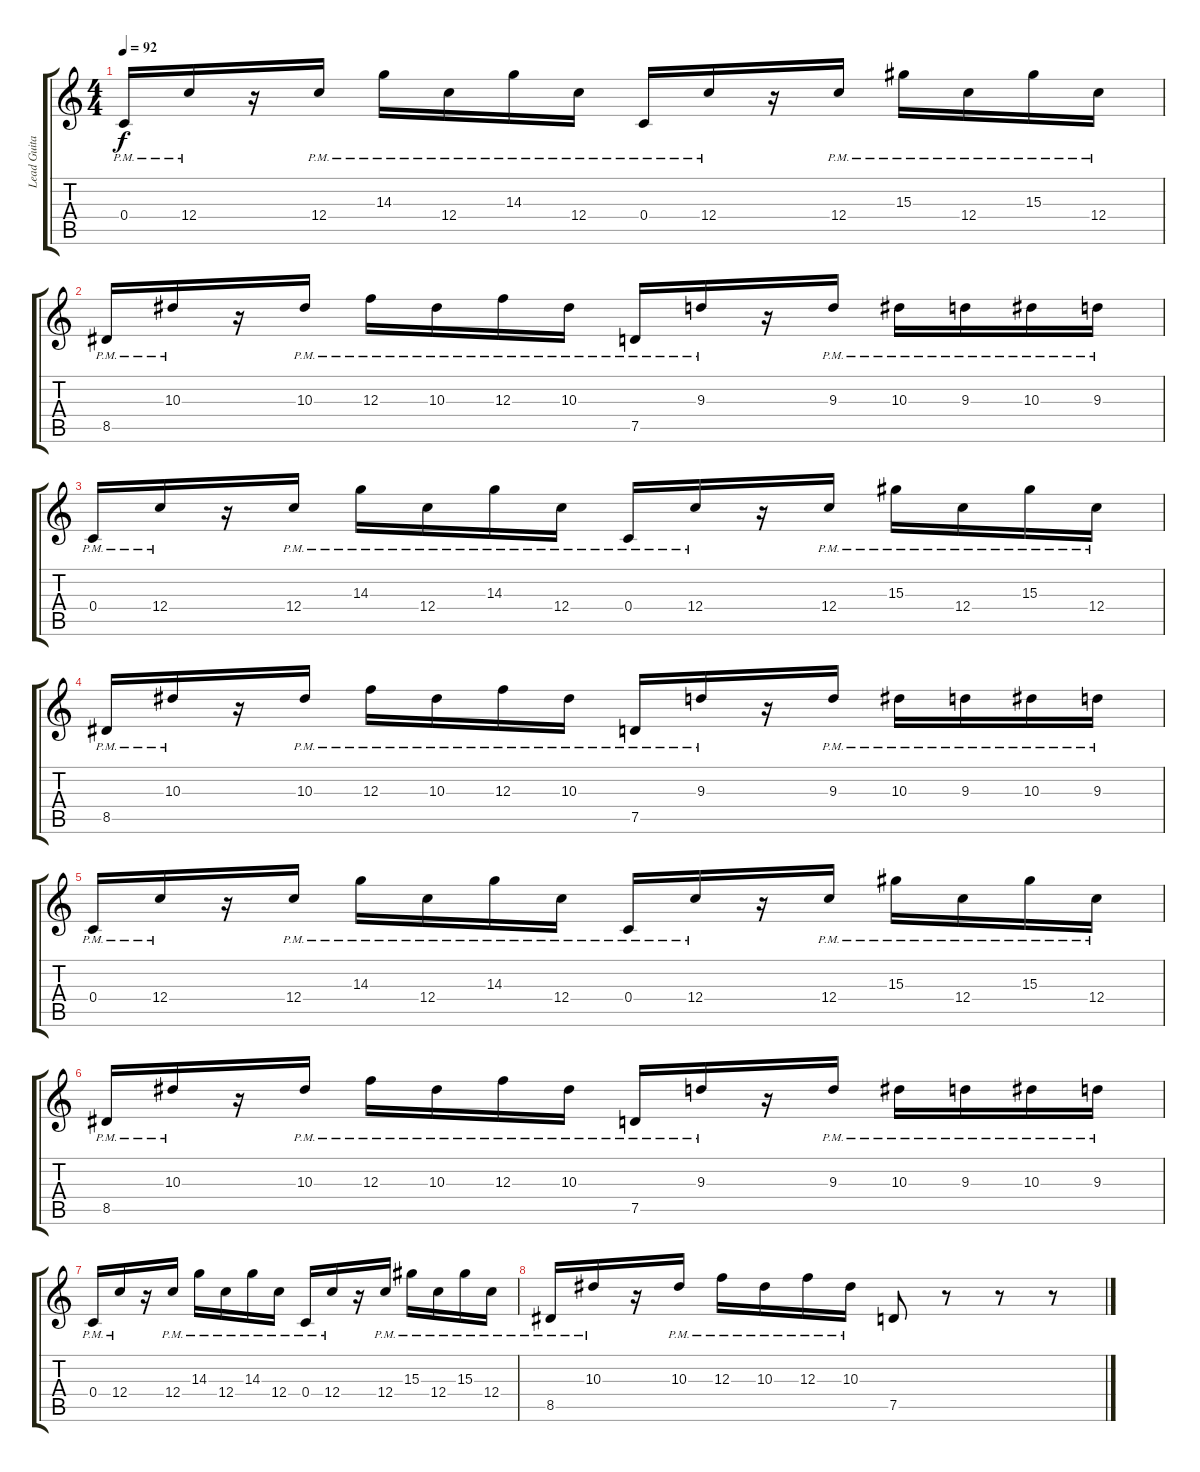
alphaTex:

\track ("Lead Guitar" "Lead Guita") {instrument distortionguitar}
\staff {score tabs}
\tuning (D4 A3 F3 C3 G2 C2) {hide}
\ts (4 4)
\tempo 92
\clef g2
\ks c
0.4{pm}.16{dy f} 12.4{pm}.16 r.16 12.4{pm}.16 14.3{pm}.16 12.4{pm}.16 14.3{pm}.16 12.4{pm}.16 0.4{pm}.16 12.4{pm}.16 r.16 12.4{pm}.16 15.3{pm}.16 12.4{pm}.16 15.3{pm}.16 12.4{pm}.16 |
8.5{pm}.16 10.3{pm}.16 r.16 10.3{pm}.16 12.3{pm}.16 10.3{pm}.16 12.3{pm}.16 10.3{pm}.16 7.5{pm}.16 9.3{pm}.16 r.16 9.3{pm}.16 10.3{pm}.16 9.3{pm}.16 10.3{pm}.16 9.3{pm}.16 |
0.4{pm}.16 12.4{pm}.16 r.16 12.4{pm}.16 14.3{pm}.16 12.4{pm}.16 14.3{pm}.16 12.4{pm}.16 0.4{pm}.16 12.4{pm}.16 r.16 12.4{pm}.16 15.3{pm}.16 12.4{pm}.16 15.3{pm}.16 12.4{pm}.16 |
8.5{pm}.16 10.3{pm}.16 r.16 10.3{pm}.16 12.3{pm}.16 10.3{pm}.16 12.3{pm}.16 10.3{pm}.16 7.5{pm}.16 9.3{pm}.16 r.16 9.3{pm}.16 10.3{pm}.16 9.3{pm}.16 10.3{pm}.16 9.3{pm}.16 |
0.4{pm}.16 12.4{pm}.16 r.16 12.4{pm}.16 14.3{pm}.16 12.4{pm}.16 14.3{pm}.16 12.4{pm}.16 0.4{pm}.16 12.4{pm}.16 r.16 12.4{pm}.16 15.3{pm}.16 12.4{pm}.16 15.3{pm}.16 12.4{pm}.16 |
8.5{pm}.16 10.3{pm}.16 r.16 10.3{pm}.16 12.3{pm}.16 10.3{pm}.16 12.3{pm}.16 10.3{pm}.16 7.5{pm}.16 9.3{pm}.16 r.16 9.3{pm}.16 10.3{pm}.16 9.3{pm}.16 10.3{pm}.16 9.3{pm}.16 |
0.4{pm}.16 12.4{pm}.16 r.16 12.4{pm}.16 14.3{pm}.16 12.4{pm}.16 14.3{pm}.16 12.4{pm}.16 0.4{pm}.16 12.4{pm}.16 r.16 12.4{pm}.16 15.3{pm}.16 12.4{pm}.16 15.3{pm}.16 12.4{pm}.16 |
8.5{pm}.16 10.3{pm}.16 r.16 10.3{pm}.16 12.3{pm}.16 10.3{pm}.16 12.3{pm}.16 10.3{pm}.16 7.5.8 r.8 r.8 r.8
